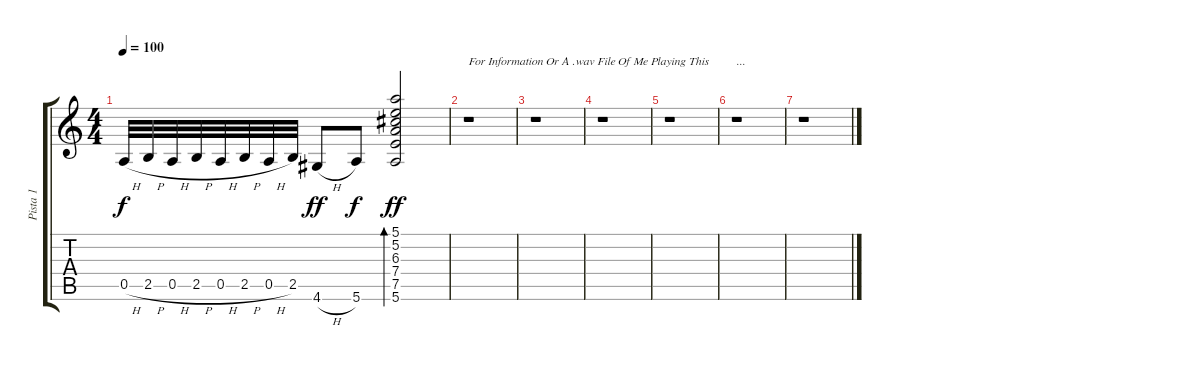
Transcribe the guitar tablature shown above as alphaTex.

\track ("Pista 1" "Pista 1") {instrument electricguitarjazz}
\staff {score tabs}
\tuning (E4 B3 G3 D3 A2 E2) {hide}
\ts (4 4)
\tempo 100
\clef g2
\ks c
0.5{h}.32{dy f} 2.5{h}.32 0.5{h}.32 2.5{h}.32 0.5{h}.32 2.5{h}.32 0.5{h}.32 2.5.32 4.6{h}.8{dy ff} 5.6.8{dy f} (5.1 5.2 6.3 7.4 7.5 5.6).2{bd 120 dy ff} |
r.1{txt "For Information Or A .wav File Of Me Playing This"} |
r.1 |
r.1 |
r.1 |
r.1{txt "..."} |
r.1
